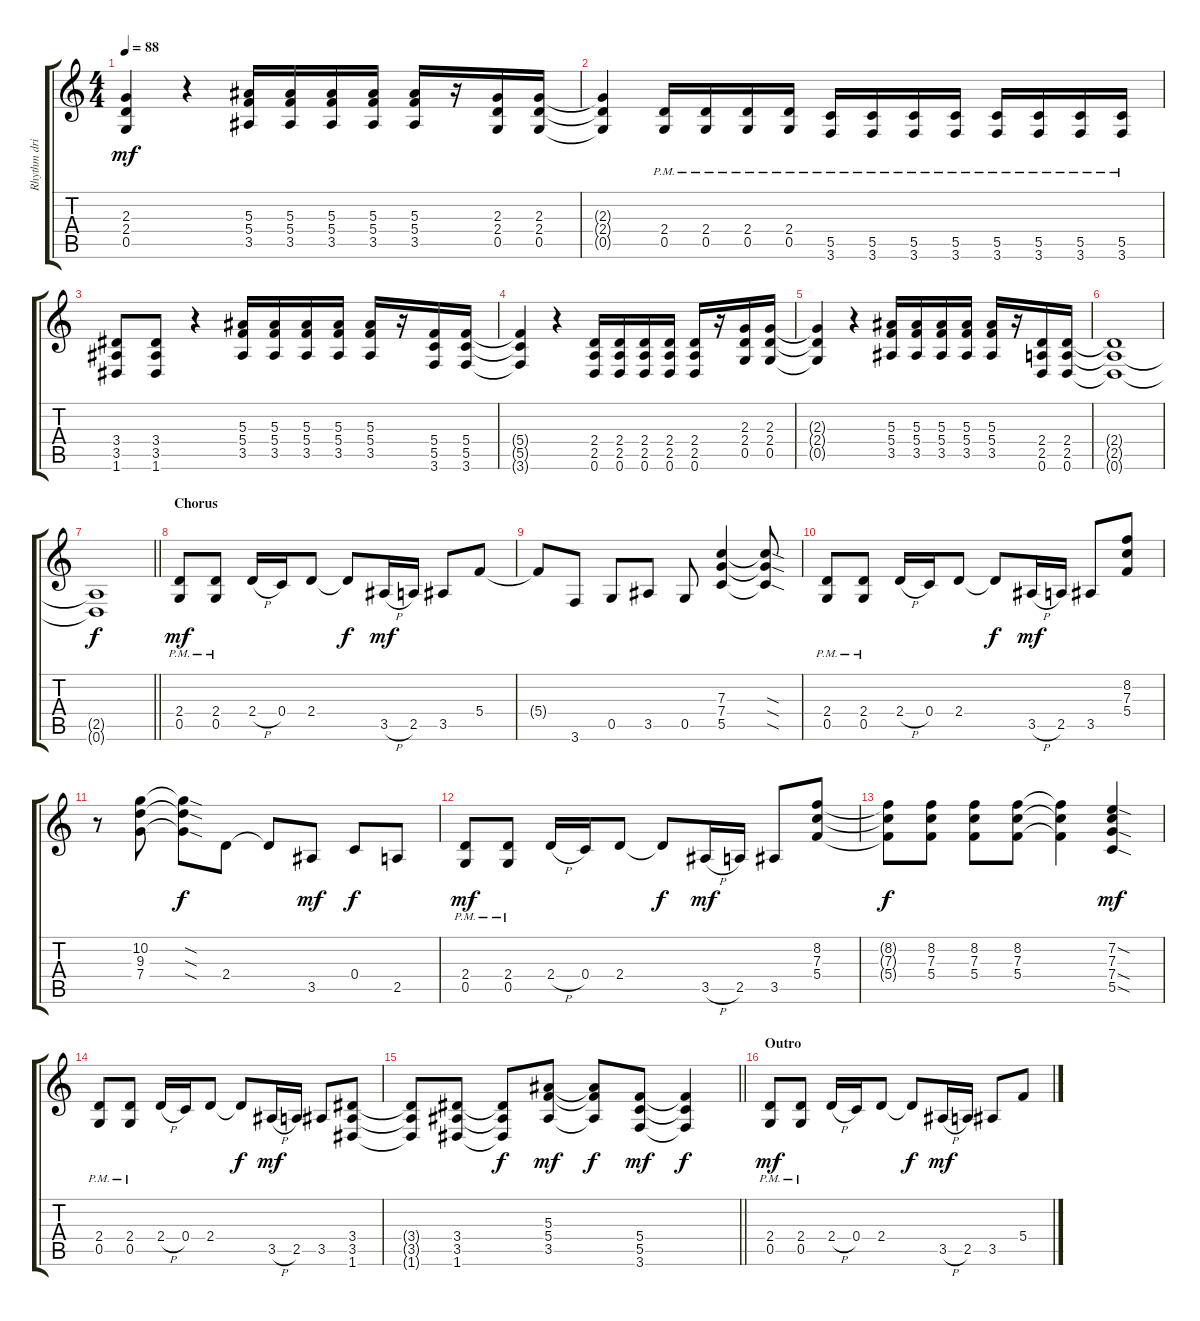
\track ("Rhythm drive 2" "Rhythm dri") {instrument distortionguitar}
\staff {score tabs}
\tuning (D4 A3 F3 C3 G2 D2) {hide}
\ts (4 4)
\tempo 88
\clef g2
\ks c
(2.3{t} 2.4{t} 0.5{t}).4{dy mf} r.4 (5.3 5.4 3.5).16 (5.3 5.4 3.5).16 (5.3 5.4 3.5).16 (5.3 5.4 3.5).16 (5.3 5.4 3.5).16 r.16 (2.3 2.4 0.5).16 (2.3 2.4 0.5).16 |
(2.3{t} 2.4{t} 0.5{t}).4 (2.4{pm} 0.5{pm}).16 (2.4{pm} 0.5{pm}).16 (2.4{pm} 0.5{pm}).16 (2.4{pm} 0.5{pm}).16 (5.5{pm} 3.6{pm}).16 (5.5{pm} 3.6{pm}).16 (5.5{pm} 3.6{pm}).16 (5.5{pm} 3.6{pm}).16 (5.5{pm} 3.6{pm}).16 (5.5{pm} 3.6{pm}).16 (5.5{pm} 3.6{pm}).16 (5.5{pm} 3.6{pm}).16 |
(3.4 3.5 1.6).8 (3.4 3.5 1.6).8 r.4 (5.3 5.4 3.5).16 (5.3 5.4 3.5).16 (5.3 5.4 3.5).16 (5.3 5.4 3.5).16 (5.3 5.4 3.5).16 r.16 (5.4 5.5 3.6).16 (5.4 5.5 3.6).16 |
(5.4{t} 5.5{t} 3.6{t}).4 r.4 (2.4 2.5 0.6).16 (2.4 2.5 0.6).16 (2.4 2.5 0.6).16 (2.4 2.5 0.6).16 (2.4 2.5 0.6).16 r.16 (2.3 2.4 0.5).16 (2.3 2.4 0.5).16 |
(2.3{t} 2.4{t} 0.5{t}).4 r.4 (5.3 5.4 3.5).16 (5.3 5.4 3.5).16 (5.3 5.4 3.5).16 (5.3 5.4 3.5).16 (5.3 5.4 3.5).16 r.16 (2.4 2.5 0.6).16 (2.4 2.5 0.6).16 |
(2.4{t} 2.5{t} 0.6{t}).1 |
\barLineRight lightlight
(2.5{t} 0.6{t}).1{dy f} |
\section ("" "Chorus")
(2.4{pm} 0.5{pm}).8{dy mf} (2.4{pm} 0.5{pm}).8 2.4{h}.16 0.4.16 2.4.8 2.4{t}.8{dy f} 3.5{h}.16{dy mf} 2.5.16 3.5.8 5.4.8 |
5.4{t}.8 3.6.8 0.5.8 3.5.8 0.5.8 (7.3 7.4 5.5).4 (7.3{sod t} 7.4{sod t} 5.5{sod t}).8 |
(2.4{pm} 0.5{pm}).8 (2.4{pm} 0.5{pm}).8 2.4{h}.16 0.4.16 2.4.8 2.4{t}.8{dy f} 3.5{h}.16{dy mf} 2.5.16 3.5.8 (8.2 7.3 5.4).8 |
r.8 (10.2 9.3 7.4).8 (10.2{sod t} 9.3{sod t} 7.4{sod t}).8{dy f} 2.4.8 2.4{t}.8 3.5.8{dy mf} 0.4.8{dy f} 2.5.8 |
(2.4{pm} 0.5{pm}).8{dy mf} (2.4{pm} 0.5{pm}).8 2.4{h}.16 0.4.16 2.4.8 2.4{t}.8{dy f} 3.5{h}.16{dy mf} 2.5.16 3.5.8 (8.2 7.3 5.4).8 |
(8.2{t} 7.3{t} 5.4{t}).8{dy f} (8.2 7.3 5.4).8 (8.2 7.3 5.4).8 (8.2 7.3 5.4).8 (8.2{t} 7.3{t} 5.4{t}).4 (7.2{sod} 7.3 7.4{sod} 5.5{sod}).4{dy mf} |
(2.4{pm} 0.5{pm}).8 (2.4{pm} 0.5{pm}).8 2.4{h}.16 0.4.16 2.4.8 2.4{t}.8{dy f} 3.5{h}.16{dy mf} 2.5.16 3.5.8 (3.4 3.5 1.6).8 |
\barLineRight lightlight
(3.4{t} 3.5{t} 1.6{t}).8 (3.4 3.5 1.6).8 (3.4{t} 3.5{t} 1.6{t}).8{dy f} (5.3 5.4 3.5).8{dy mf} (5.3{t} 5.4{t} 3.5{t}).8{dy f} (5.4 5.5 3.6).8{dy mf} (5.4{t} 5.5{t} 3.6{t}).4{dy f} |
\section ("" "Outro")
(2.4{pm} 0.5{pm}).8{dy mf} (2.4{pm} 0.5{pm}).8 2.4{h}.16 0.4.16 2.4.8 2.4{t}.8{dy f} 3.5{h}.16{dy mf} 2.5.16 3.5.8 5.4.8
